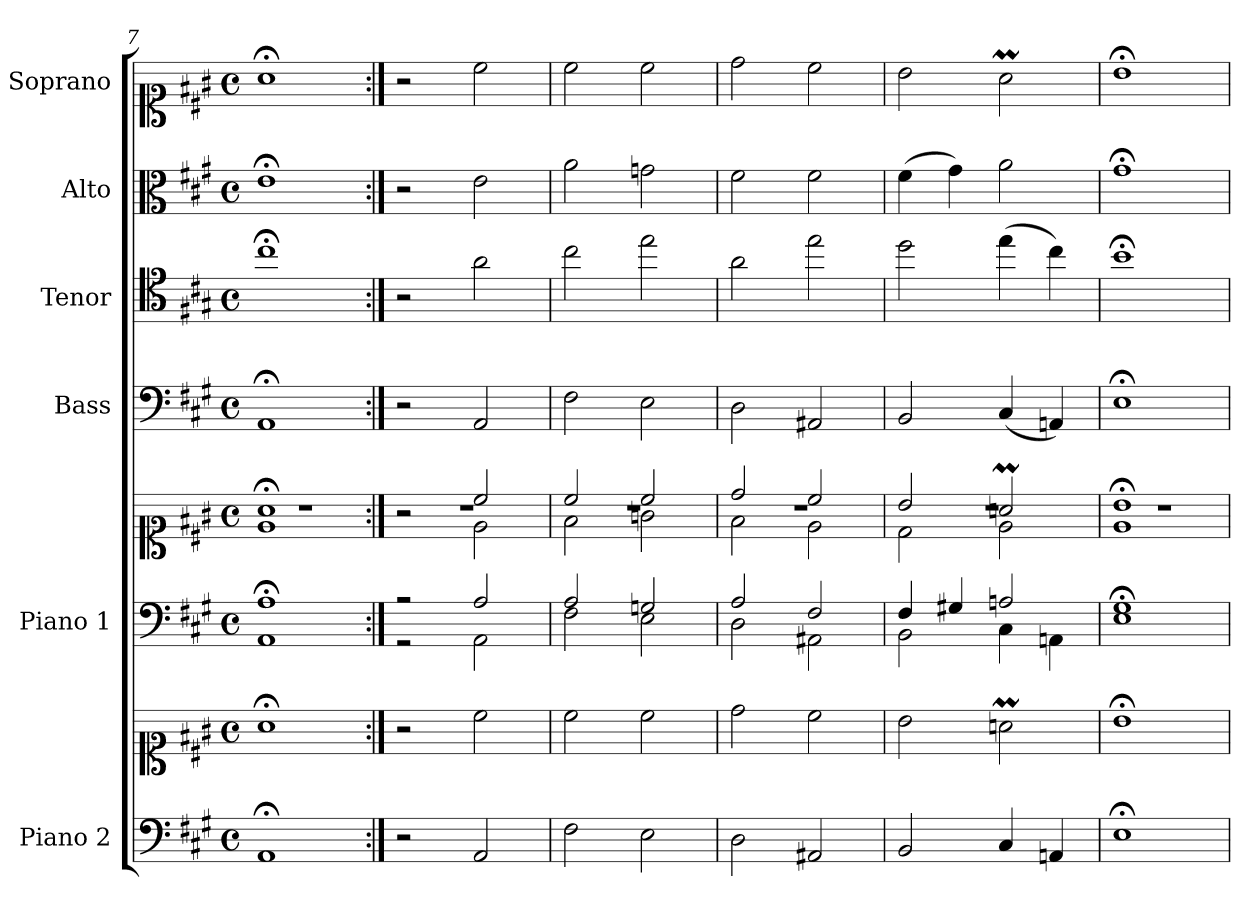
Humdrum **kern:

**kern	**kern	**kern	**kern	**kern	**kern	**kern	**kern
*part6	*part6	*part5	*part5	*part4	*part3	*part2	*part1
*staff8	*staff7	*staff6	*staff5	*staff4	*staff3	*staff2	*staff1
*I"Piano 2	*	*I"Piano 1	*	*I"Bass	*I"Tenor	*I"Alto	*I"Soprano
*I'Pno 2	*	*I'Pno 1	*	*I'B.	*I'T.	*I'A.	*I'S.
*clefF4	*clefC1	*clefF4	*clefC1	*clefF4	*clefC4	*clefC3	*clefC1
*	*	*	*	*	*ITrd7c12	*	*
*k[f#c#g#]	*k[f#c#g#]	*k[f#c#g#]	*k[f#c#g#]	*k[f#c#g#]	*k[f#c#g#]	*k[f#c#g#]	*k[f#c#g#]
*A:	*A:	*A:	*A:	*A:	*A:	*A:	*A:
*M4/4	*M4/4	*M4/4	*M4/4	*M4/4	*M4/4	*M4/4	*M4/4
*met(c)	*met(c)	*met(c)	*met(c)	*met(c)	*met(c)	*met(c)	*met(c)
=7	=7	=7	=7	=7	=7	=7	=7
*	*	*^	*^	*	*	*	*
*	*	*	*	*	*^	*	*	*	*
1AA;/	1a;<\	1A;/	1AA\	1a;</	1e\	1r	1AA;</	1c#;<\	1e;<\	1a;<\
=8:|!	=8:|!	=8:|!	=8:|!	=8:|!	=8:|!	=8:|!	=8:|!	=8:|!	=8:|!	=8:|!
2r	2r	2r	2r	2r	2r	1r	2r	2r	2r	2r
2AA/	2cc#\	2A/	2AA\	2cc#/	2e\	.	2AA/	2A\	2e\	2cc#\
=9	=9	=9	=9	=9	=9	=9	=9	=9	=9	=9
2F#\	2cc#\	2A/	2F#\	2cc#/	2f#\	1r	2F#\	2c#\	2a\	2cc#\
2E\	2cc#\	2Gn/	2E\	2cc#/	2gn\	.	2E\	2e\	2gn\	2cc#\
=10	=10	=10	=10	=10	=10	=10	=10	=10	=10	=10
2D\	2dd\	2A/	2D\	2dd/	2f#\	1r	2D\	2A\	2f#\	2dd\
2AA#X/	2cc#\	2F#/	2AA#X\	2cc#/	2e\	.	2AA#X/	2e\	2f#\	2cc#\
=11	=11	=11	=11	=11	=11	=11	=11	=11	=11	=11
2BB/	2b\	4F#/	2BB\	2b/	2d\	1r	2BB/	2d\	(4f#\	2b\
.	.	4G#X/	.	.	.	.	.	.	4g#\)	.
4C#/	2anM\	2An/	4C#\	2anM/	2e\	.	(4C#/	(4e\	2a\	2aM\
4AAn/	.	.	4AAn\	.	.	.	4AAn/)	4c#\)	.	.
=12	=12	=12	=12	=12	=12	=12	=12	=12	=12	=12
1E;\	1b;<\	1G#;/	1E\	1b;</	1e\	1r	1E;<\	1B;<\	1g#;<\	1b;<\
*	*	*v	*v	*	*	*	*	*	*	*
*	*	*	*v	*v	*v	*	*	*	*
=	=	=	=	=	=	=	=
*-	*-	*-	*-	*-	*-	*-	*-
